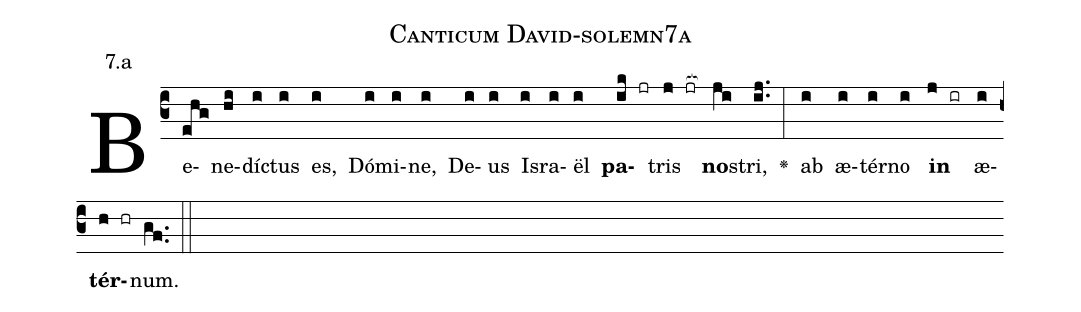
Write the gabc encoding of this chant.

name: Canticum David-solemn7a;
annotation: 7.a;
%%
(c3)Be(ehg)ne(hi)dí(i)ctus(i) es,(i) Dó(i)mi(i)ne,(i) De(i)us(i) Is(i)ra(i)ël(i) <b>pa</b>(ik jr)tris(j jr[ocb:1{]) <b>no</b>(ji[ocb:0}])stri,(ij..) <v>\greheightstar</v>(:) ab(i) æ(i)tér(i)no(i) <b>in</b>(j ir) æ(i)<b>tér</b>(h hr)num.(gf..) (::)


%E(i) u(i) o(j) u(i) a(h) e.(gf..) (::)
